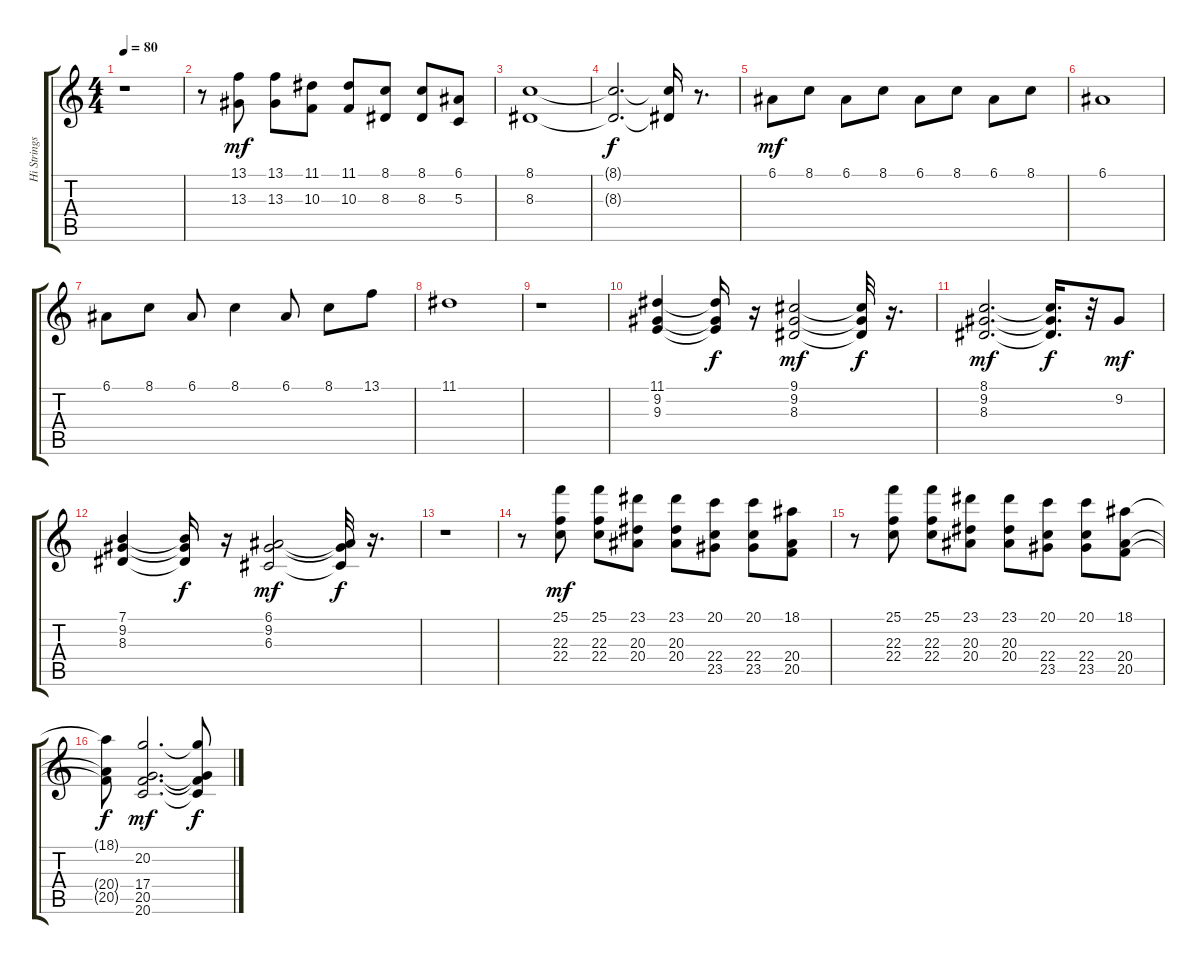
\track ("Hi Strings" "Hi Strings") {instrument stringensemble1}
\staff {score tabs}
\tuning (E4 B3 G3 D3 A2 E2) {hide}
\ts (4 4)
\tempo 80
\clef g2
\ks c
r.1{dy f} |
r.8 (13.1 13.3).8{dy mf} (13.1 13.3).8 (11.1 10.3).8 (11.1 10.3).8 (8.1 8.3).8 (8.1 8.3).8 (6.1 5.3).8 |
(8.1 8.3).1 |
(8.1{t} 8.3{t}).2{d dy f} (8.1{t} 8.3{t}).16 r.8{d} |
6.1.8{dy mf} 8.1.8 6.1.8 8.1.8 6.1.8 8.1.8 6.1.8 8.1.8 |
6.1.1 |
6.1.8 8.1.8 6.1.8 8.1.4 6.1.8 8.1.8 13.1.8 |
11.1.1 |
r.1 |
(11.1 9.2 9.3).4 (11.1{t} 9.2{t} 9.3{t}).16{dy f} r.16 (9.1 9.2 8.3).2{dy mf} (9.1{t} 9.2{t} 8.3{t}).32{dy f} r.16{d} |
(8.1 9.2 8.3).2{d dy mf} (8.1{t} 9.2{t} 8.3{t}).16{d dy f} r.32 9.2.8{dy mf} |
(7.1 9.2 8.3).4 (7.1{t} 9.2{t} 8.3{t}).16{dy f} r.16 (6.1 9.2 6.3).2{dy mf} (6.1{t} 9.2{t} 6.3{t}).32{dy f} r.16{d} |
r.1 |
r.8 (25.1 22.3 22.4).8{dy mf} (25.1 22.3 22.4).8 (23.1 20.3 20.4).8 (23.1 20.3 20.4).8 (20.1 22.4 23.5).8 (20.1 22.4 23.5).8 (18.1 20.4 20.5).8 |
r.8 (25.1 22.3 22.4).8 (25.1 22.3 22.4).8 (23.1 20.3 20.4).8 (23.1 20.3 20.4).8 (20.1 22.4 23.5).8 (20.1 22.4 23.5).8 (18.1 20.4 20.5).8 |
(18.1{t} 20.4{t} 20.5{t}).8{dy f} (20.2 17.4 20.5 20.6).2{d dy mf} (20.2{t} 17.4{t} 20.5{t} 20.6{t}).8{dy f}
